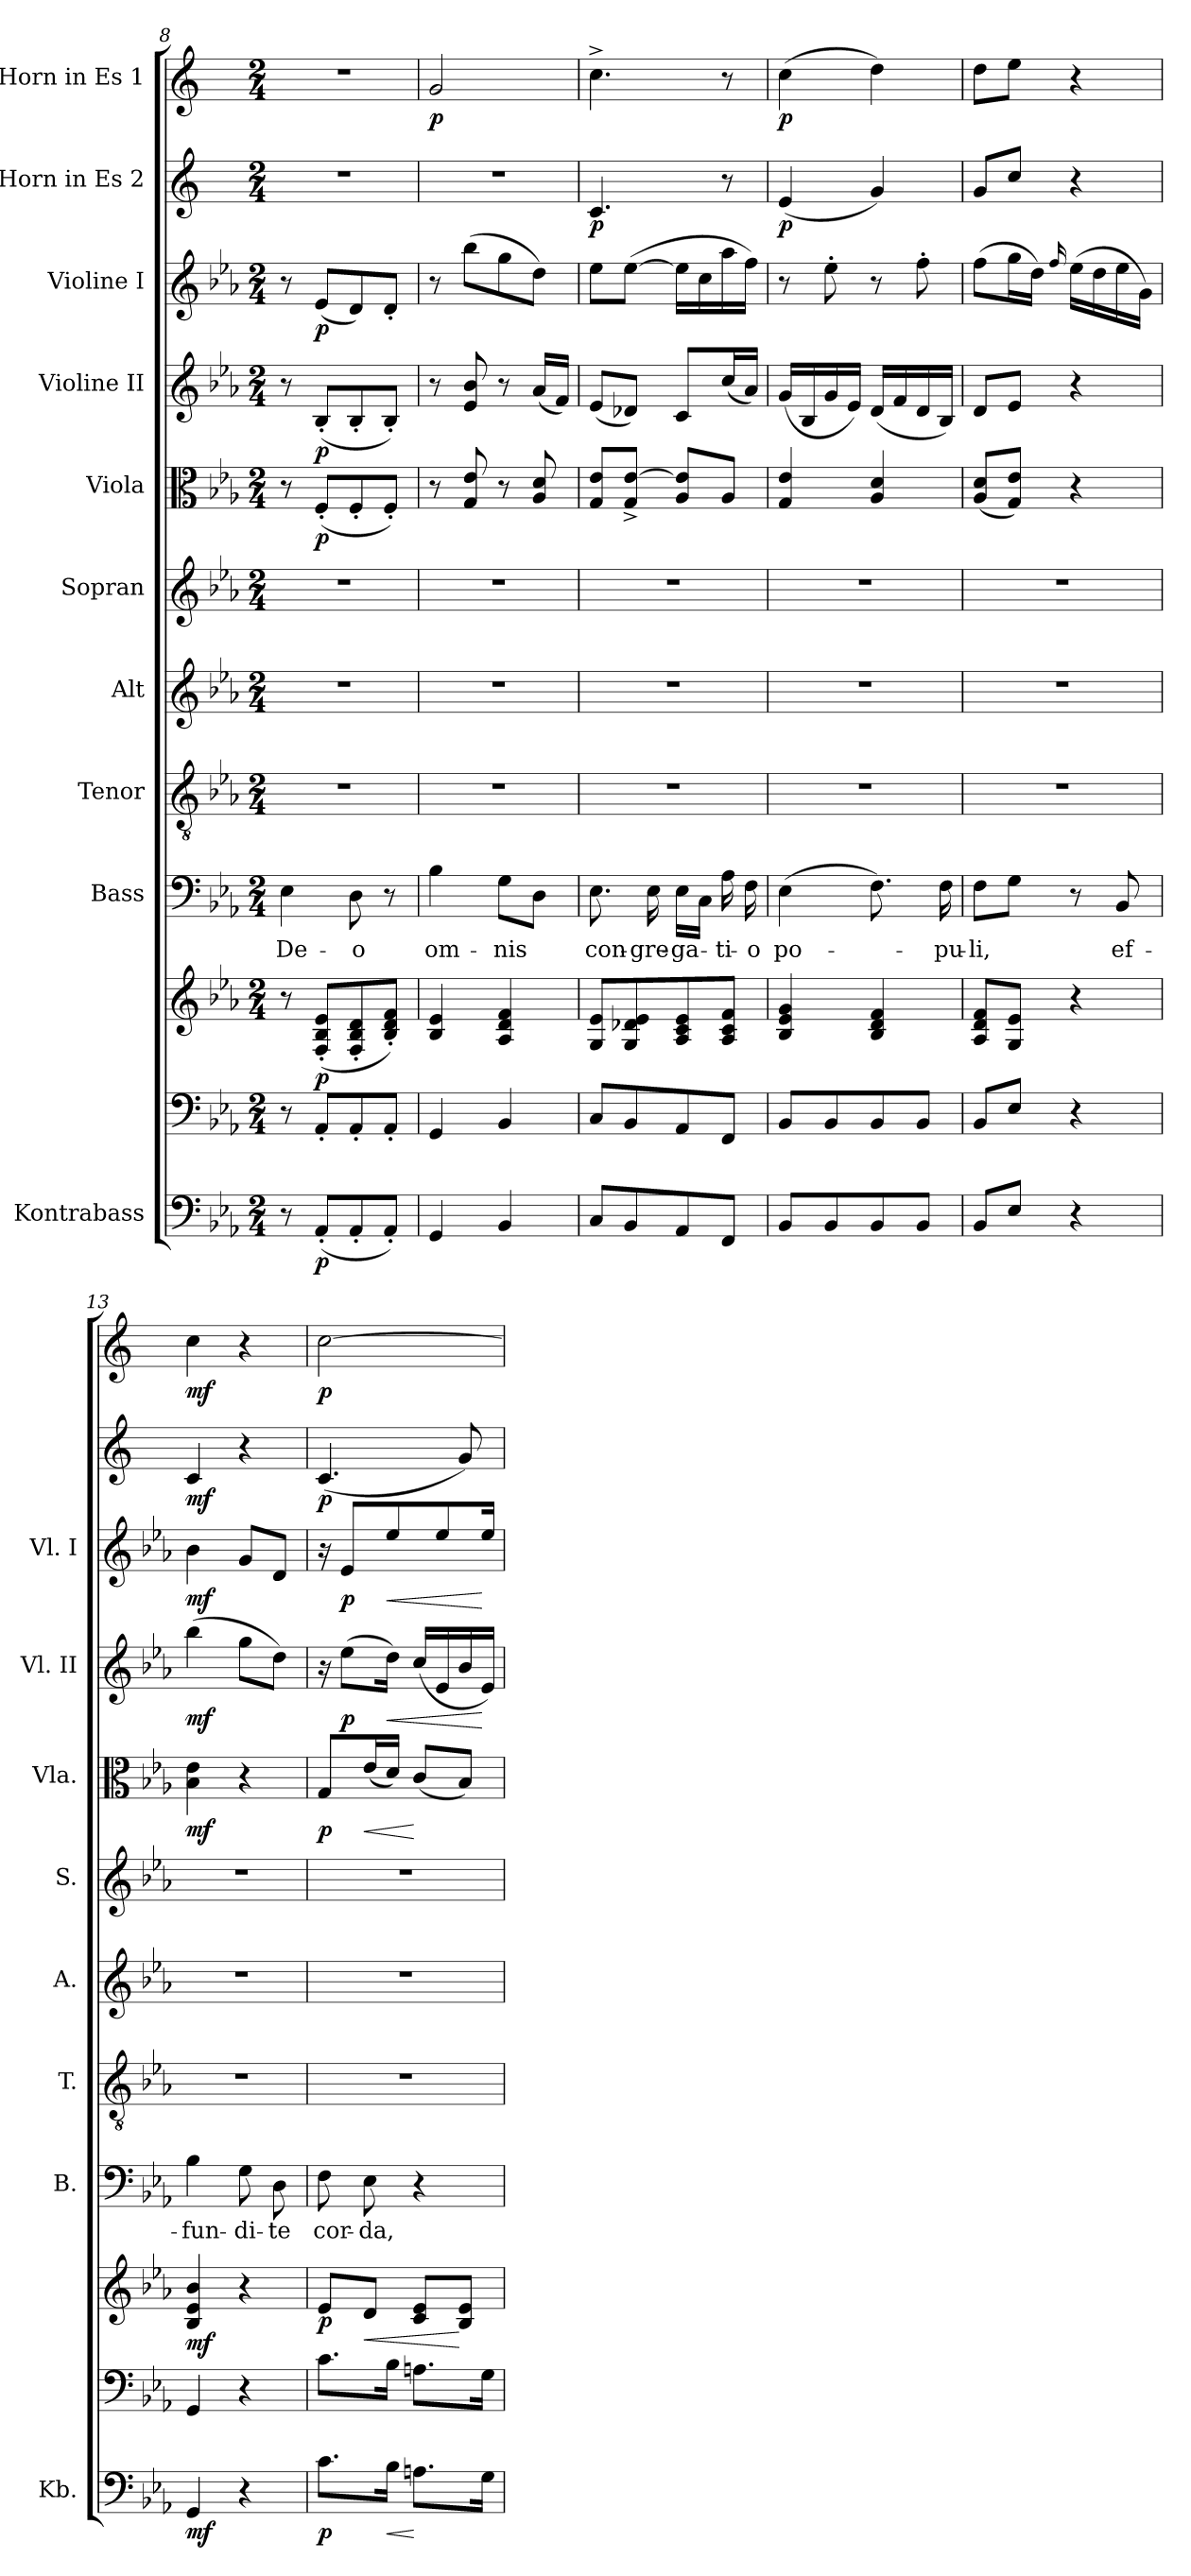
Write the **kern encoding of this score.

**kern	**dynam	**kern	**kern	**dynam	**kern	**text	**kern	**kern	**kern	**kern	**dynam	**kern	**dynam	**kern	**dynam	**kern	**dynam	**kern	**dynam
*part11	*part11	*part10	*part10	*part10	*part9	*part9	*part8	*part7	*part6	*part5	*part5	*part4	*part4	*part3	*part3	*part2	*part2	*part1	*part1
*staff12	*staff12	*staff11	*staff10	*staff10/11	*staff9	*staff9	*staff8	*staff7	*staff6	*staff5	*staff5	*staff4	*staff4	*staff3	*staff3	*staff2	*staff2	*staff1	*staff1
*I"Kontrabass	*	*	*	*	*I"Bass	*	*I"Tenor	*I"Alt	*I"Sopran	*I"Viola	*	*I"Violine II	*	*I"Violine I	*	*I"Horn in Es 2	*	*I"Horn in Es 1	*
*I'Kb.	*	*	*	*	*I'B.	*	*I'T.	*I'A.	*I'S.	*I'Vla.	*	*I'Vl. II	*	*I'Vl. I	*	*	*	*	*
!!LO:PB:g=z
*clefF4	*	*clefF4	*clefG2	*	*clefF4	*	*clefGv2	*clefG2	*clefG2	*clefC3	*	*clefG2	*	*clefG2	*	*clefG2	*	*clefG2	*
*ITrd7c12	*	*	*	*	*	*	*	*	*	*	*	*	*	*	*	*ITrd4c7	*	*ITrd4c7	*
*k[b-e-a-]	*	*k[b-e-a-]	*k[b-e-a-]	*	*k[b-e-a-]	*	*k[b-e-a-]	*k[b-e-a-]	*k[b-e-a-]	*k[b-e-a-]	*	*k[b-e-a-]	*	*k[b-e-a-]	*	*k[b-]	*	*k[b-]	*
*E-:	*	*E-:	*E-:	*	*E-:	*	*E-:	*E-:	*E-:	*E-:	*	*E-:	*	*E-:	*	*F:	*	*F:	*
*M2/4	*	*M2/4	*M2/4	*	*M2/4	*	*M2/4	*M2/4	*M2/4	*M2/4	*	*M2/4	*	*M2/4	*	*M2/4	*	*M2/4	*
=8	=8	=8	=8	=8	=8	=8	=8	=8	=8	=8	=8	=8	=8	=8	=8	=8	=8	=8	=8
!	!	!	!	!	!	!LO:LY:b	!	!	!	!	!	!	!	!	!	!	!	!	!
8r	.	8r	8r	.	4E-\	De-	2r	2r	2r	8r	.	8r	.	8r	.	2r	.	2r	.
!	!LO:DY:b	!	!	!LO:DY:b	!	!	!	!	!	!	!LO:DY:b	!	!LO:DY:b	!	!LO:DY:b	!	!	!	!
(<8AAA-'</L	p	8AA-'</L	(<8F/'< 8B-/'< 8e-/'<L	p	.	.	.	.	.	(<8F'</L	p	(<8B-'</L	p	(<8e-/L	p	.	.	.	.
!	!	!	!	!	!	!LO:LY:b	!	!	!	!	!	!	!	!	!	!	!	!	!
8AAA-'</	.	8AA-'</	8F/'< 8B-/'< 8d/'<	.	8D\	-o	.	.	.	8F'</	.	8B-'</	.	8d/)	.	.	.	.	.
8AAA-'</J)	.	8AA-'</J	8B-/'< 8d/'< 8f/'<J)	.	8r	.	.	.	.	8F'</J)	.	8B-'</J)	.	8d'</J	.	.	.	.	.
=9	=9	=9	=9	=9	=9	=9	=9	=9	=9	=9	=9	=9	=9	=9	=9	=9	=9	=9	=9
!	!	!	!	!	!	!LO:LY:b	!	!	!	!	!	!	!	!	!	!	!	!	!LO:DY:b
4GGG/	.	4GG/	4B-/ 4e-/	.	4B-\	om-	2r	2r	2r	8r	.	8r	.	8r	.	2r	.	2c/	p
.	.	.	.	.	.	.	.	.	.	8G/ 8e-/	.	8e-/ 8b-/	.	(>8bb-\L	.	.	.	.	.
!	!	!	!	!	!	!LO:LY:b	!	!	!	!	!	!	!	!	!	!	!	!	!
4BBB-/	.	4BB-/	4A-/ 4d/ 4f/	.	8G\L	-nis	.	.	.	8r	.	8r	.	8gg\	.	.	.	.	.
.	.	.	.	.	8D\J	.	.	.	.	8A-/ 8d/	.	(<16a-/LL	.	8dd\J)	.	.	.	.	.
.	.	.	.	.	.	.	.	.	.	.	.	16f/JJ)	.	.	.	.	.	.	.
=10	=10	=10	=10	=10	=10	=10	=10	=10	=10	=10	=10	=10	=10	=10	=10	=10	=10	=10	=10
!	!	!	!	!	!	!LO:LY:b	!	!	!	!	!	!	!	!	!	!	!LO:DY:b	!	!
8CC/L	.	8C/L	8G/ 8e-/L	.	8.E-\	con-	2r	2r	2r	8G/ 8e-/L	.	(<8e-/L	.	8ee-\L	.	4.F/	p	4.f^>\	.
8BBB-/	.	8BB-/	8G/ 8d-X/ 8e-/	.	.	.	.	.	.	8G/^< [>8e-/^<J	.	8d-X/J)	.	(>[8ee-\J	.	.	.	.	.
!	!	!	!	!	!	!LO:LY:b	!	!	!	!	!	!	!	!	!	!	!	!	!
.	.	.	.	.	16E-\	-gre-	.	.	.	.	.	.	.	.	.	.	.	.	.
!	!	!	!	!	!	!LO:LY:b	!	!	!	!	!	!	!	!	!	!	!	!	!
8AAA-/	.	8AA-/	8A-/ 8c/ 8e-/	.	16E-\LL	-ga-	.	.	.	8A-/ 8e-/]L	.	8c/L	.	16ee-\LL]	.	.	.	.	.
.	.	.	.	.	16C\JJ	.	.	.	.	.	.	.	.	16cc\	.	.	.	.	.
!	!	!	!	!	!	!LO:LY:b	!	!	!	!	!	!	!	!	!	!	!	!	!
8FFF/J	.	8FF/J	8A-/ 8c/ 8f/J	.	16A-\	-ti-	.	.	.	8A-/J	.	(<16cc/L	.	16aa-\	.	8r	.	8r	.
!	!	!	!	!	!	!LO:LY:b	!	!	!	!	!	!	!	!	!	!	!	!	!
.	.	.	.	.	16F\	-o	.	.	.	.	.	16a-/JJ)	.	16ff\JJ)	.	.	.	.	.
=11	=11	=11	=11	=11	=11	=11	=11	=11	=11	=11	=11	=11	=11	=11	=11	=11	=11	=11	=11
!	!	!	!	!	!	!LO:LY:b	!	!	!	!	!	!	!	!	!	!	!LO:DY:b	!	!LO:DY:b
8BBB-/L	.	8BB-/L	4B-/ 4e-/ 4g/	.	(>4E-\	po-	2r	2r	2r	4G/ 4e-/	.	(<16g/LL	.	8r	.	(<4A/	p	(>4f\	p
.	.	.	.	.	.	.	.	.	.	.	.	16B-/	.	.	.	.	.	.	.
8BBB-/	.	8BB-/	.	.	.	.	.	.	.	.	.	16g/	.	8ee-'>\	.	.	.	.	.
.	.	.	.	.	.	.	.	.	.	.	.	16e-/JJ)	.	.	.	.	.	.	.
8BBB-/	.	8BB-/	4B-/ 4d/ 4f/	.	8.F\)	.	.	.	.	4A-/ 4d/	.	(<16d/LL	.	8r	.	4c/)	.	4g\)	.
.	.	.	.	.	.	.	.	.	.	.	.	16f/	.	.	.	.	.	.	.
8BBB-/J	.	8BB-/J	.	.	.	.	.	.	.	.	.	16d/	.	8ff'>\	.	.	.	.	.
!	!	!	!	!	!	!LO:LY:b	!	!	!	!	!	!	!	!	!	!	!	!	!
.	.	.	.	.	16F\	-pu-	.	.	.	.	.	16B-/JJ)	.	.	.	.	.	.	.
=12	=12	=12	=12	=12	=12	=12	=12	=12	=12	=12	=12	=12	=12	=12	=12	=12	=12	=12	=12
!	!	!	!	!	!	!LO:LY:b	!	!	!	!	!	!	!	!	!	!	!	!	!
8BBB-/L	.	8BB-/L	8A-/ 8d/ 8f/L	.	8F\L	-li,	2r	2r	2r	(<8A-/ 8d/L	.	8d/L	.	(>8ff\L	.	8c/L	.	8g\L	.
8EE-/J	.	8E-/J	8G/ 8e-/J	.	8G\J	.	.	.	.	8G/ 8e-/J)	.	8e-/J	.	16gg\L	.	8f/J	.	8a\J	.
.	.	.	.	.	.	.	.	.	.	.	.	.	.	16dd\JJ)	.	.	.	.	.
.	.	.	.	.	.	.	.	.	.	.	.	.	.	16qqff/	.	.	.	.	.
4r	.	4r	4r	.	8r	.	.	.	.	4r	.	4r	.	(>16ee-\LL	.	4r	.	4r	.
.	.	.	.	.	.	.	.	.	.	.	.	.	.	16dd\	.	.	.	.	.
!	!	!	!	!	!	!LO:LY:b	!	!	!	!	!	!	!	!	!	!	!	!	!
.	.	.	.	.	8BB-/	ef-	.	.	.	.	.	.	.	16ee-\	.	.	.	.	.
.	.	.	.	.	.	.	.	.	.	.	.	.	.	16g\JJ)	.	.	.	.	.
=13	=13	=13	=13	=13	=13	=13	=13	=13	=13	=13	=13	=13	=13	=13	=13	=13	=13	=13	=13
!	!LO:DY:b	!	!	!LO:DY:b	!	!LO:LY:b	!	!	!	!	!LO:DY:b	!	!LO:DY:b	!	!LO:DY:b	!	!LO:DY:b	!	!LO:DY:b
4GGG/	mf	4GG/	4B-/ 4e-/ 4b-/	mf	4B-\	-fun-	2r	2r	2r	4B-\ 4e-\	mf	(>4bb-\	mf	4b-\	mf	4F/	mf	4f\	mf
!	!	!	!	!	!	!LO:LY:b	!	!	!	!	!	!	!	!	!	!	!	!	!
4r	.	4r	4r	.	8G\	-di-	.	.	.	4r	.	8gg\L	.	8g/L	.	4r	.	4r	.
!	!	!	!	!	!	!LO:LY:b	!	!	!	!	!	!	!	!	!	!	!	!	!
.	.	.	.	.	8D\	-te	.	.	.	.	.	8dd\J)	.	8d/J	.	.	.	.	.
!!LO:PB:g=z
=14	=14	=14	=14	=14	=14	=14	=14	=14	=14	=14	=14	=14	=14	=14	=14	=14	=14	=14	=14
!	!LO:DY:b	!	!	!LO:DY:b	!	!LO:LY:b	!	!	!	!	!LO:DY:b	!	!	!	!	!	!LO:DY:b	!	!LO:DY:b
8.C\L	p	8.c\L	8e-/L	p	8F\	cor-	2r	2r	2r	8G/L	p	16r	.	16r	.	(<4.F/	p	[2f\	p
!	!	!	!	!	!	!	!	!	!	!	!	!	!LO:DY:b	!	!LO:DY:b	!	!	!	!
.	.	.	.	.	.	.	.	.	.	.	.	(>8ee-\L	p	8e-/L	p	.	.	.	.
!	!	!	!	!LO:HP:b	!	!LO:LY:b	!	!	!	!	!LO:HP:b	!	!	!	!	!	!	!	!
.	.	.	8d/J	<	8E-\	-da,	.	.	.	(<16e-/L	<	.	.	.	.	.	.	.	.
!	!LO:HP:b	!	!	!	!	!	!	!	!	!	!	!	!LO:HP:b	!	!LO:HP:b	!	!	!	!
16BB-\Jk	<	16B-\Jk	.	.	.	.	.	.	.	16d/JJ)	.	16dd\Jk)	<	8ee-/	<	.	.	.	.
8.AAn\L	[	8.An\L	8c/ 8e-/L	.	4r	.	.	.	.	(<8c/L	[	(<16cc/LL	.	.	.	.	.	.	.
.	.	.	.	.	.	.	.	.	.	.	.	16e-/	.	8ee-/	.	.	.	.	.
.	.	.	8B-/ 8e-/J	[	.	.	.	.	.	8B-/J)	.	16b-/	.	.	.	8c/)	.	.	.
16GG\Jk	.	16G\Jk	.	.	.	.	.	.	.	.	.	16e-/JJ)	[	16ee-/Jk	[	.	.	.	.
=	=	=	=	=	=	=	=	=	=	=	=	=	=	=	=	=	=	=	=
*-	*-	*-	*-	*-	*-	*-	*-	*-	*-	*-	*-	*-	*-	*-	*-	*-	*-	*-	*-
